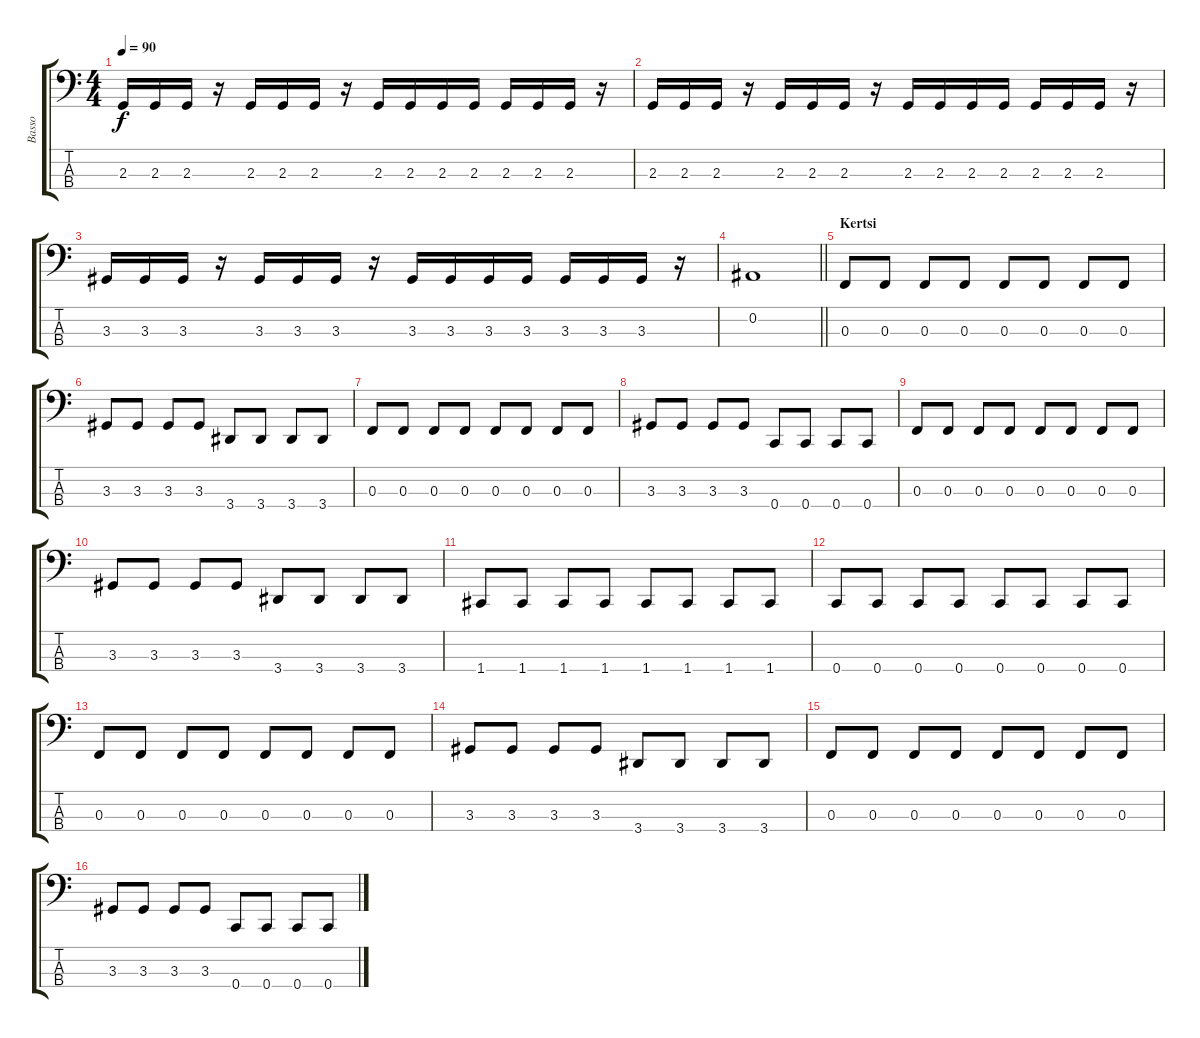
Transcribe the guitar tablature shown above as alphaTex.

\track ("Basso" "Basso") {instrument electricbasspick}
\staff {score tabs}
\tuning (Eb2 Bb1 F1 C1) {hide}
\ts (4 4)
\tempo 90
\clef f4
\ks c
2.3.16{dy f} 2.3.16 2.3.16 r.16 2.3.16 2.3.16 2.3.16 r.16 2.3.16 2.3.16 2.3.16 2.3.16 2.3.16 2.3.16 2.3.16 r.16 |
2.3.16 2.3.16 2.3.16 r.16 2.3.16 2.3.16 2.3.16 r.16 2.3.16 2.3.16 2.3.16 2.3.16 2.3.16 2.3.16 2.3.16 r.16 |
3.3.16 3.3.16 3.3.16 r.16 3.3.16 3.3.16 3.3.16 r.16 3.3.16 3.3.16 3.3.16 3.3.16 3.3.16 3.3.16 3.3.16 r.16 |
\barLineRight lightlight
0.2.1 |
\section ("" "Kertsi")
0.3.8 0.3.8 0.3.8 0.3.8 0.3.8 0.3.8 0.3.8 0.3.8 |
3.3.8 3.3.8 3.3.8 3.3.8 3.4.8 3.4.8 3.4.8 3.4.8 |
0.3.8 0.3.8 0.3.8 0.3.8 0.3.8 0.3.8 0.3.8 0.3.8 |
3.3.8 3.3.8 3.3.8 3.3.8 0.4.8 0.4.8 0.4.8 0.4.8 |
0.3.8 0.3.8 0.3.8 0.3.8 0.3.8 0.3.8 0.3.8 0.3.8 |
3.3.8 3.3.8 3.3.8 3.3.8 3.4.8 3.4.8 3.4.8 3.4.8 |
1.4.8 1.4.8 1.4.8 1.4.8 1.4.8 1.4.8 1.4.8 1.4.8 |
0.4.8 0.4.8 0.4.8 0.4.8 0.4.8 0.4.8 0.4.8 0.4.8 |
0.3.8 0.3.8 0.3.8 0.3.8 0.3.8 0.3.8 0.3.8 0.3.8 |
3.3.8 3.3.8 3.3.8 3.3.8 3.4.8 3.4.8 3.4.8 3.4.8 |
0.3.8 0.3.8 0.3.8 0.3.8 0.3.8 0.3.8 0.3.8 0.3.8 |
3.3.8 3.3.8 3.3.8 3.3.8 0.4.8 0.4.8 0.4.8 0.4.8
